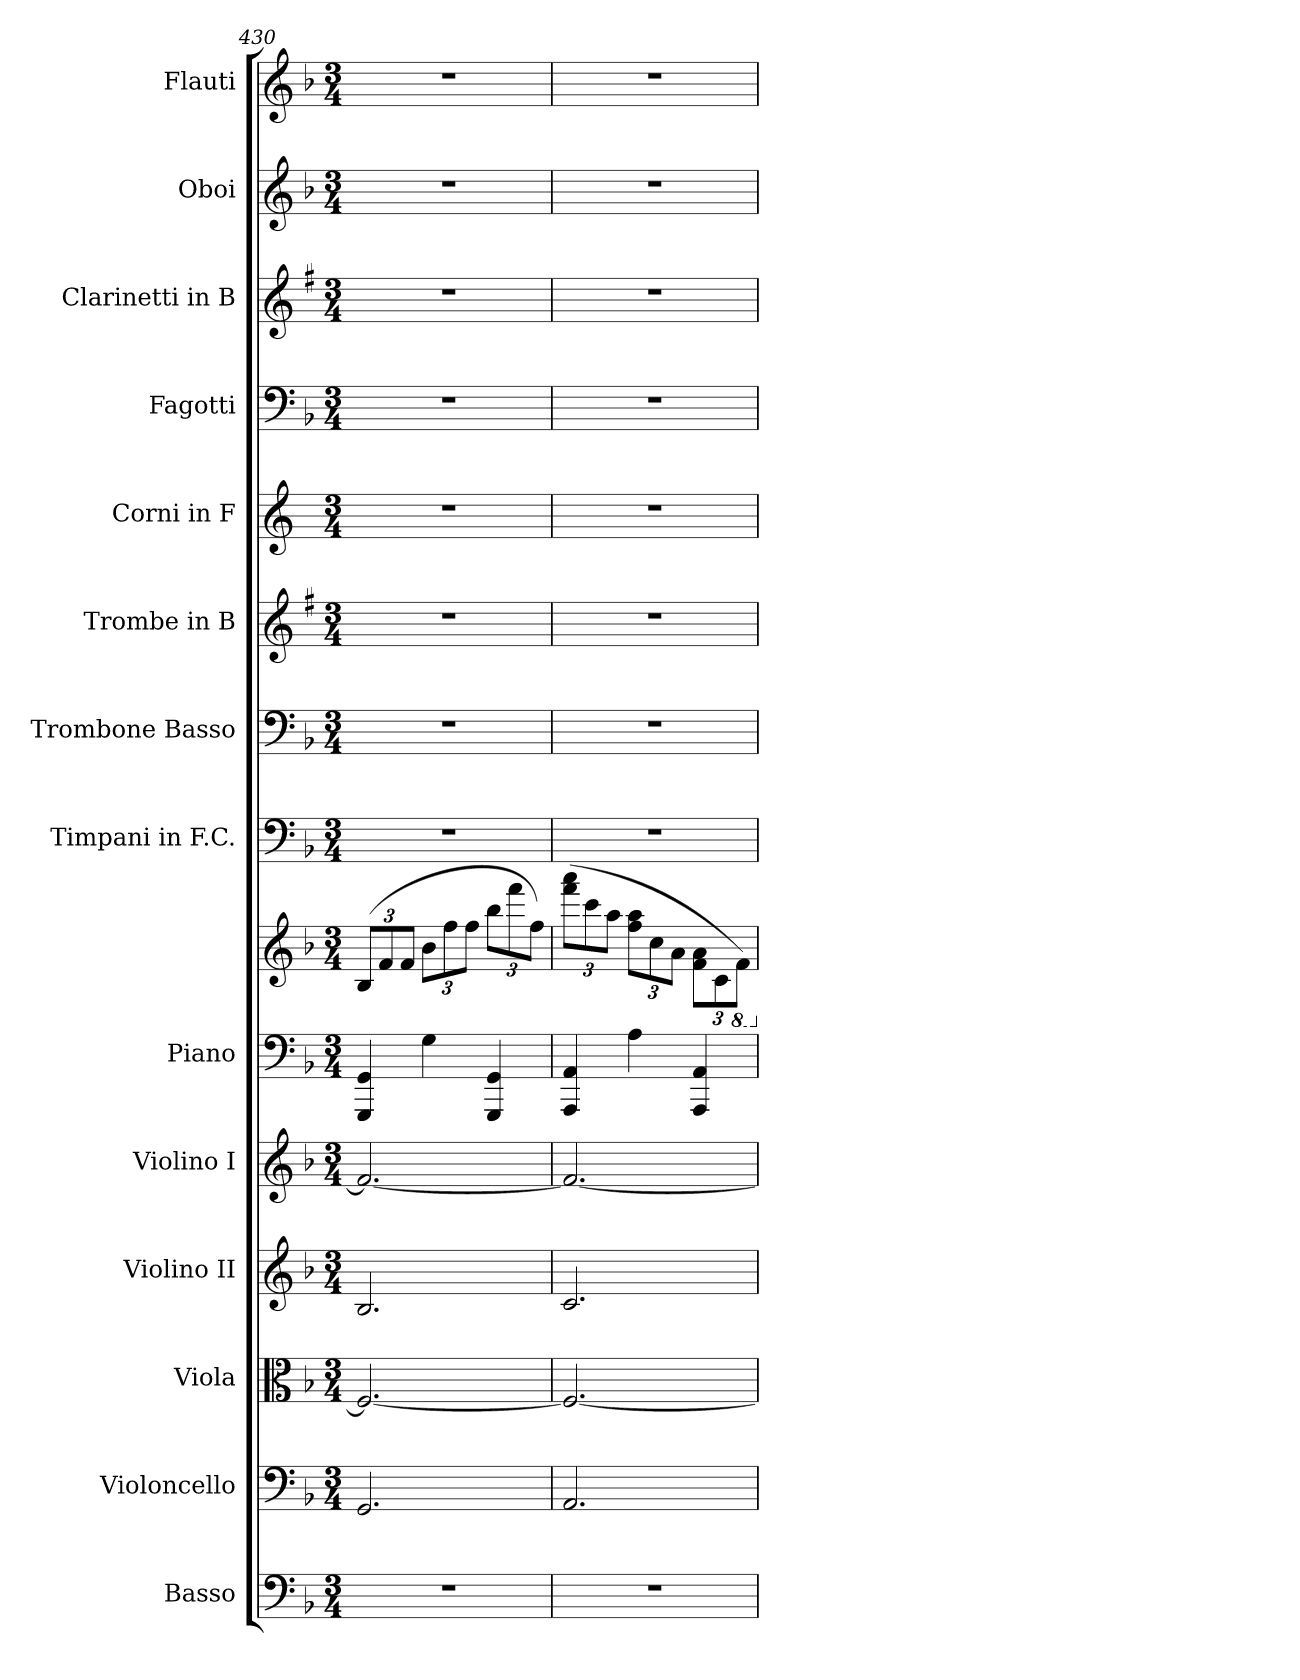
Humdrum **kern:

**kern	**kern	**kern	**kern	**kern	**kern	**kern	**kern	**kern	**kern	**kern	**kern	**kern	**kern	**kern
*part14	*part13	*part12	*part11	*part10	*part9	*part9	*part8	*part7	*part6	*part5	*part4	*part3	*part2	*part1
*staff15	*staff14	*staff13	*staff12	*staff11	*staff10	*staff9	*staff8	*staff7	*staff6	*staff5	*staff4	*staff3	*staff2	*staff1
*I"Basso	*I"Violoncello	*I"Viola	*I"Violino II	*I"Violino I	*I"Piano	*	*I"Timpani in F.C.	*I"Trombone Basso	*I"Trombe in B	*I"Corni in F	*I"Fagotti	*I"Clarinetti in B	*I"Oboi	*I"Flauti
*	*	*	*	*	*I'Pno.	*	*I'Timp.	*	*	*	*	*	*I'Ob.	*I'Fl.
!!LO:PB:g=z
*clefF4	*clefF4	*clefC3	*clefG2	*clefG2	*clefF4	*clefG2	*clefF4	*clefF4	*clefG2	*clefG2	*clefF4	*clefG2	*clefG2	*clefG2
*ITrd7c12	*	*	*	*	*	*	*	*	*ITrd1c2	*ITrd4c7	*	*ITrd1c2	*	*
*k[b-]	*k[b-]	*k[b-]	*k[b-]	*k[b-]	*k[b-]	*k[b-]	*k[b-]	*k[b-]	*k[b-]	*k[b-]	*k[b-]	*k[b-]	*k[b-]	*k[b-]
*M3/4	*M3/4	*M3/4	*M3/4	*M3/4	*M3/4	*M3/4	*M3/4	*M3/4	*M3/4	*M3/4	*M3/4	*M3/4	*M3/4	*M3/4
*	*	*	*	*	*	*Xbrackettup	*	*	*	*	*	*	*	*
=430	=430	=430	=430	=430	=430	=430	=430	=430	=430	=430	=430	=430	=430	=430
2.r	2.GG/	2.F/_	2.B-/	2.f/_	4GGG/ 4GG/	(>12B-/L	2.r	2.r	2.r	2.r	2.r	2.r	2.r	2.r
.	.	.	.	.	.	12f/	.	.	.	.	.	.	.	.
.	.	.	.	.	.	12f/J	.	.	.	.	.	.	.	.
.	.	.	.	.	4G\	12b-\L	.	.	.	.	.	.	.	.
.	.	.	.	.	.	12ff\	.	.	.	.	.	.	.	.
.	.	.	.	.	.	12ff\J	.	.	.	.	.	.	.	.
.	.	.	.	.	4GGG/ 4GG/	12bb-\L	.	.	.	.	.	.	.	.
.	.	.	.	.	.	12fff\	.	.	.	.	.	.	.	.
.	.	.	.	.	.	12ff\J)	.	.	.	.	.	.	.	.
=431	=431	=431	=431	=431	=431	=431	=431	=431	=431	=431	=431	=431	=431	=431
2.r	2.AA/	2.F/_	2.c/	2.f/_	4AAA/ 4AA/	(>12fff\ 12aaa\L	2.r	2.r	2.r	2.r	2.r	2.r	2.r	2.r
.	.	.	.	.	.	12ccc\	.	.	.	.	.	.	.	.
.	.	.	.	.	.	12aa\J	.	.	.	.	.	.	.	.
.	.	.	.	.	4A\	12ff\ 12aa\L	.	.	.	.	.	.	.	.
.	.	.	.	.	.	12cc\	.	.	.	.	.	.	.	.
.	.	.	.	.	.	12a\J	.	.	.	.	.	.	.	.
.	.	.	.	.	4AAA/ 4AA/	12f\ 12a\L	.	.	.	.	.	.	.	.
.	.	.	.	.	.	12c\	.	.	.	.	.	.	.	.
*	*	*	*	*	*	*8ba	*	*	*	*	*	*	*	*
.	.	.	.	.	.	12F/J)	.	.	.	.	.	.	.	.
*	*	*	*	*	*	*X8ba	*	*	*	*	*	*	*	*
=	=	=	=	=	=	=	=	=	=	=	=	=	=	=
*-	*-	*-	*-	*-	*-	*-	*-	*-	*-	*-	*-	*-	*-	*-
